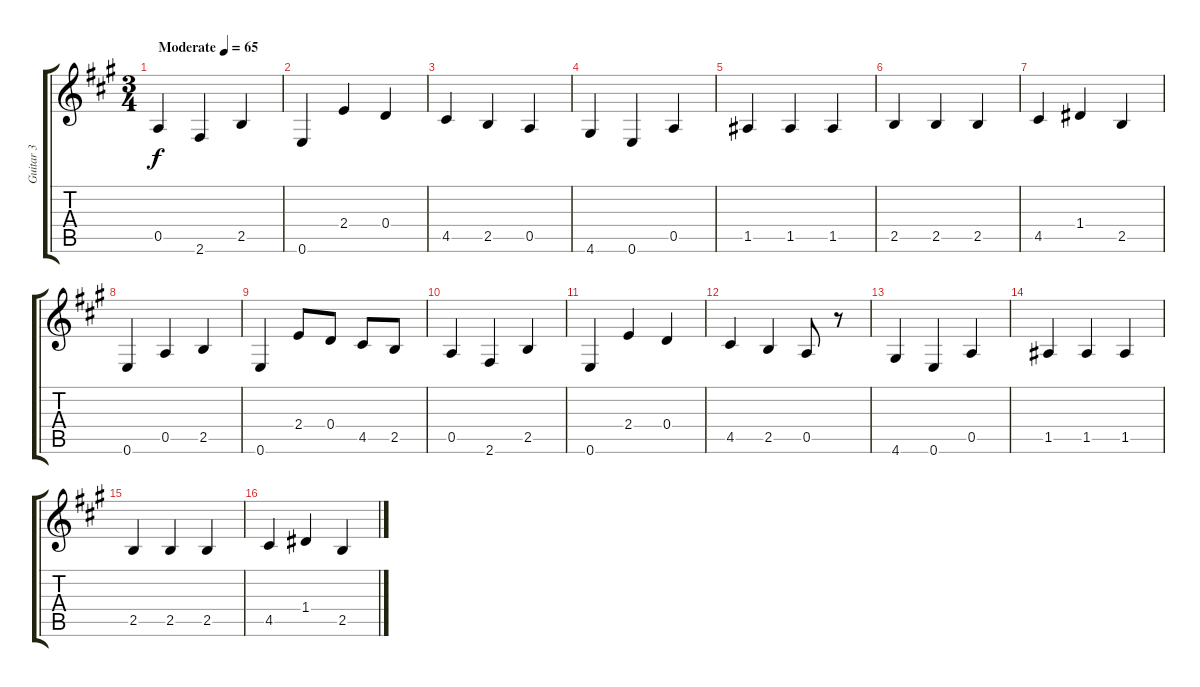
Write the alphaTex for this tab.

\track ("Guitar 3" "Guitar 3") {instrument acousticguitarnylon}
\staff {score tabs}
\tuning (E4 B3 G3 D3 A2 E2) {hide}
\ts (3 4)
\tempo (65 "Moderate")
\clef g2
\ks a
0.5.4{dy f instrument acousticguitarnylon} 2.6.4 2.5.4 |
0.6.4 2.4.4 0.4.4 |
4.5.4 2.5.4 0.5.4 |
4.6.4 0.6.4 0.5.4 |
1.5.4 1.5.4 1.5.4 |
2.5.4 2.5.4 2.5.4 |
4.5.4 1.4.4 2.5.4 |
0.6.4 0.5.4 2.5.4 |
0.6.4 2.4.8 0.4.8 4.5.8 2.5.8 |
0.5.4 2.6.4 2.5.4 |
0.6.4 2.4.4 0.4.4 |
4.5.4 2.5.4 0.5.8 r.8 |
4.6.4 0.6.4 0.5.4 |
1.5.4 1.5.4 1.5.4 |
2.5.4 2.5.4 2.5.4 |
4.5.4 1.4.4 2.5.4
